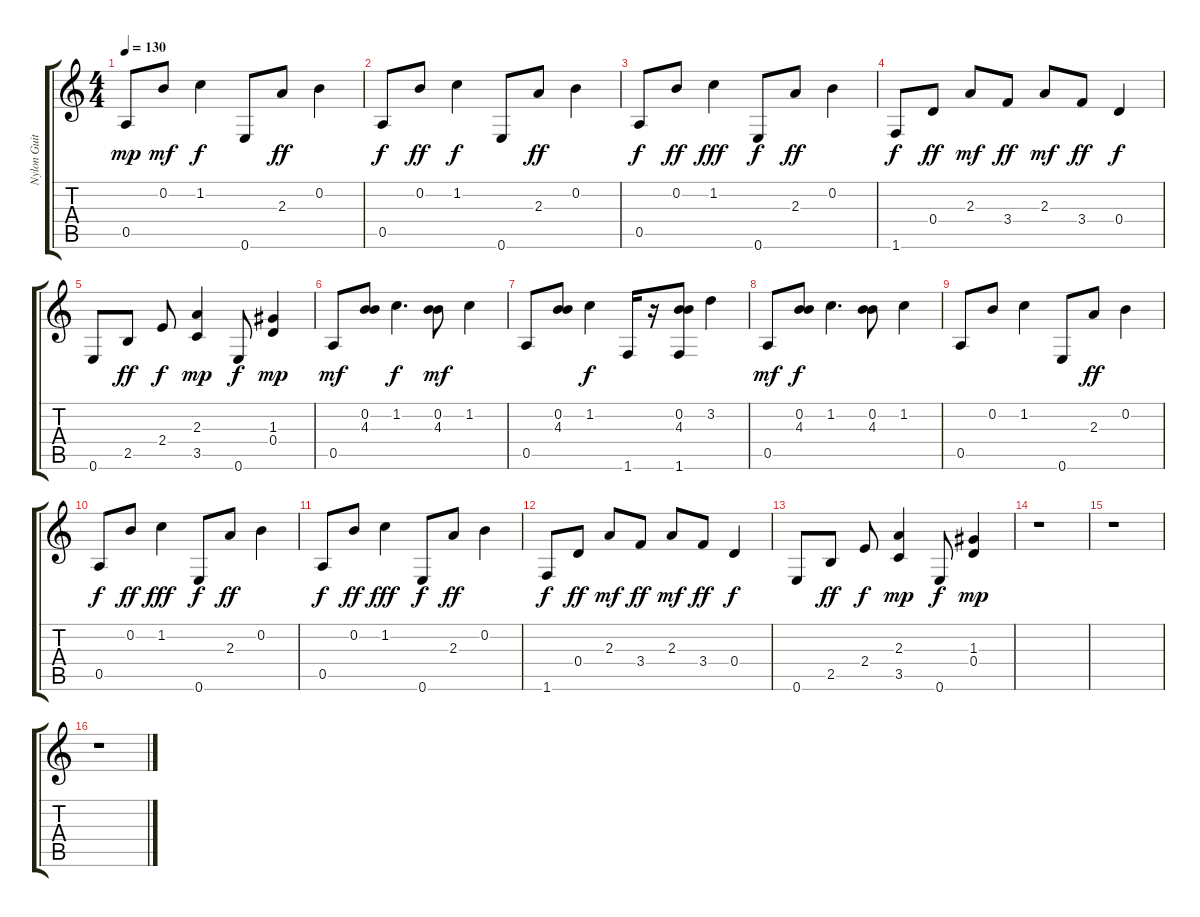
\track ("Nylon Guitar" "Nylon Guit") {instrument acousticguitarnylon}
\staff {score tabs}
\tuning (E4 B3 G3 D3 A2 E2) {hide}
\ts (4 4)
\tempo 130
\clef g2
\ks c
0.5.8{dy mp} 0.2.8{dy mf} 1.2.4{dy f} 0.6.8 2.3.8{dy ff} 0.2.4 |
0.5.8{dy f} 0.2.8{dy ff} 1.2.4{dy f} 0.6.8 2.3.8{dy ff} 0.2.4 |
0.5.8{dy f} 0.2.8{dy ff} 1.2.4{dy fff} 0.6.8{dy f} 2.3.8{dy ff} 0.2.4 |
1.6.8{dy f} 0.4.8{dy ff} 2.3.8{dy mf} 3.4.8{dy ff} 2.3.8{dy mf} 3.4.8{dy ff} 0.4.4{dy f} |
0.6.8 2.5.8{dy ff} 2.4.8{dy f} (2.3 3.5).4{dy mp} 0.6.8{dy f} (1.3 0.4).4{dy mp} |
0.5.8{dy mf} (0.2 4.3).8 1.2.4{d dy f} (0.2 4.3).8{dy mf} 1.2.4 |
0.5.8 (0.2 4.3).8 1.2.4{dy f} 1.6.16 r.16 (0.2 4.3 1.6).8 3.2.4 |
0.5.8{dy mf} (0.2 4.3).8{dy f} 1.2.4{d} (0.2 4.3).8 1.2.4 |
0.5.8 0.2.8 1.2.4 0.6.8 2.3.8{dy ff} 0.2.4 |
0.5.8{dy f} 0.2.8{dy ff} 1.2.4{dy fff} 0.6.8{dy f} 2.3.8{dy ff} 0.2.4 |
0.5.8{dy f} 0.2.8{dy ff} 1.2.4{dy fff} 0.6.8{dy f} 2.3.8{dy ff} 0.2.4 |
1.6.8{dy f} 0.4.8{dy ff} 2.3.8{dy mf} 3.4.8{dy ff} 2.3.8{dy mf} 3.4.8{dy ff} 0.4.4{dy f} |
0.6.8 2.5.8{dy ff} 2.4.8{dy f} (2.3 3.5).4{dy mp} 0.6.8{dy f} (1.3 0.4).4{dy mp} |
r.1 |
r.1 |
r.1
